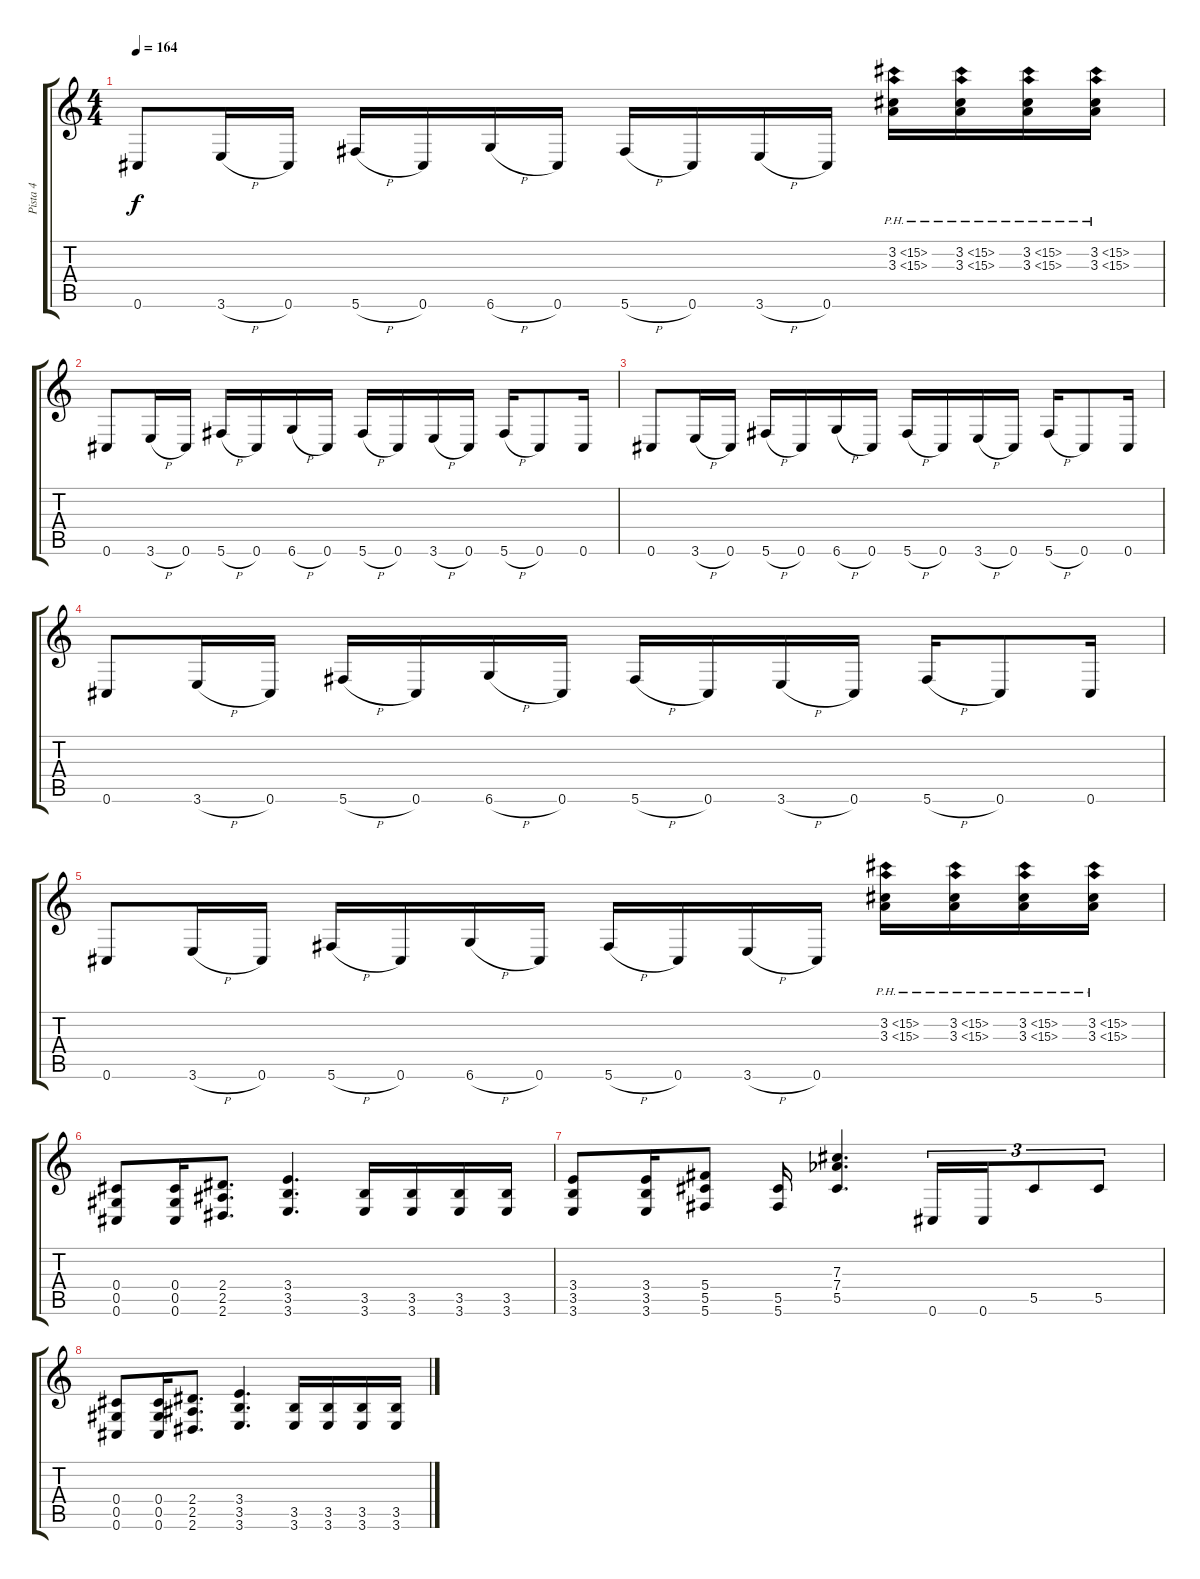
\track ("Pista 4" "Pista 4") {instrument distortionguitar}
\staff {score tabs}
\tuning (Eb4 Bb3 Gb3 Db3 Ab2 Db2) {hide}
\ts (4 4)
\tempo 164
\clef g2
\ks c
0.6.8{dy f} 3.6{h}.16 0.6.16 5.6{h}.16 0.6.16 6.6{h}.16 0.6.16 5.6{h}.16 0.6.16 3.6{h}.16 0.6.16 (3.2{ph 12} 3.3{ph 12}).16 (3.2{ph 12} 3.3{ph 12}).16 (3.2{ph 12} 3.3{ph 12}).16 (3.2{ph 12} 3.3{ph 12}).16 |
0.6.8 3.6{h}.16 0.6.16 5.6{h}.16 0.6.16 6.6{h}.16 0.6.16 5.6{h}.16 0.6.16 3.6{h}.16 0.6.16 5.6{h}.16 0.6.8 0.6.16 |
0.6.8 3.6{h}.16 0.6.16 5.6{h}.16 0.6.16 6.6{h}.16 0.6.16 5.6{h}.16 0.6.16 3.6{h}.16 0.6.16 5.6{h}.16 0.6.8 0.6.16 |
0.6.8 3.6{h}.16 0.6.16 5.6{h}.16 0.6.16 6.6{h}.16 0.6.16 5.6{h}.16 0.6.16 3.6{h}.16 0.6.16 5.6{h}.16 0.6.8 0.6.16 |
0.6.8 3.6{h}.16 0.6.16 5.6{h}.16 0.6.16 6.6{h}.16 0.6.16 5.6{h}.16 0.6.16 3.6{h}.16 0.6.16 (3.2{ph 12} 3.3{ph 12}).16 (3.2{ph 12} 3.3{ph 12}).16 (3.2{ph 12} 3.3{ph 12}).16 (3.2{ph 12} 3.3{ph 12}).16 |
(0.4 0.5 0.6).8 (0.4 0.5 0.6).16 (2.4 2.5 2.6).8{d} (3.4 3.5 3.6).4{d} (3.5 3.6).16 (3.5 3.6).16 (3.5 3.6).16 (3.5 3.6).16 |
(3.4 3.5 3.6).8 (3.4 3.5 3.6).16 (5.4 5.5 5.6).8 (5.5 5.6).16 (7.3 7.4{acc b} 5.5).4{d} 0.6.16{tu (3 2)} 0.6.16{tu (3 2)} 5.5.8{tu (3 2)} 5.5.8{tu (3 2)} |
(0.4 0.5 0.6).8 (0.4 0.5 0.6).16 (2.4 2.5 2.6).8{d} (3.4 3.5 3.6).4{d} (3.5 3.6).16 (3.5 3.6).16 (3.5 3.6).16 (3.5 3.6).16
